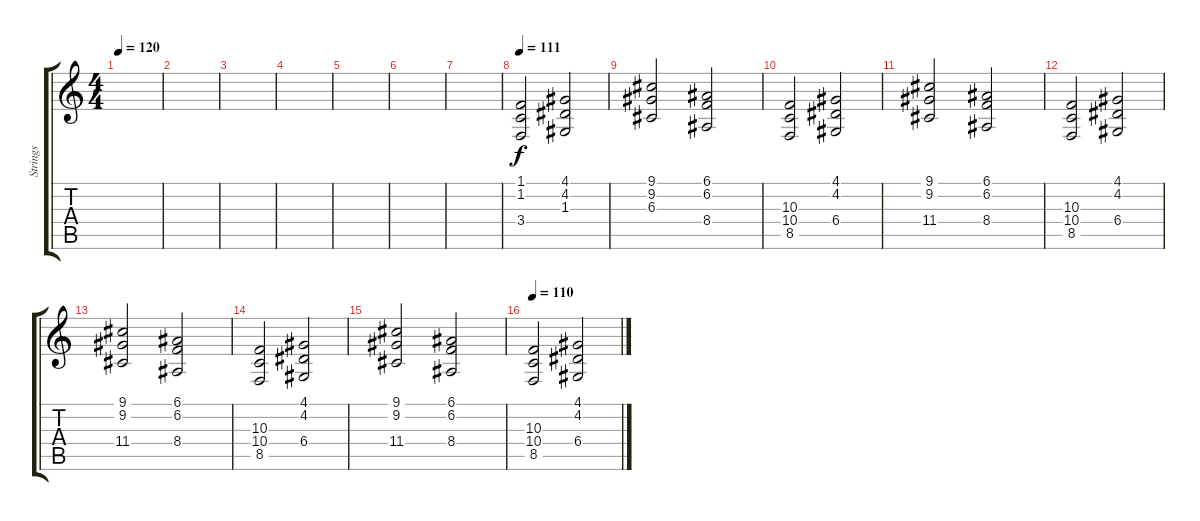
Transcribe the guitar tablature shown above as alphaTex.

\track ("Strings" "Strings") {instrument synthstrings1}
\staff {score tabs}
\tuning (E4 B3 G3 D3 A2 E2) {hide}
\ts (4 4)
\tempo 120
\clef g2
\ks c
|
|
|
|
|
|
|
\tempo 111
(1.1 1.2 3.4).2{balance 11} (4.1 4.2 1.3).2 |
(9.1 9.2 6.3).2 (6.1 6.2 8.4).2 |
(10.3 10.4 8.5).2 (4.1 4.2 6.4).2 |
(9.1 9.2 11.4).2 (6.1 6.2 8.4).2 |
(10.3 10.4 8.5).2 (4.1 4.2 6.4).2 |
(9.1 9.2 11.4).2 (6.1 6.2 8.4).2 |
(10.3 10.4 8.5).2 (4.1 4.2 6.4).2 |
(9.1 9.2 11.4).2 (6.1 6.2 8.4).2 |
\tempo 110
(10.3 10.4 8.5).2 (4.1 4.2 6.4).2
